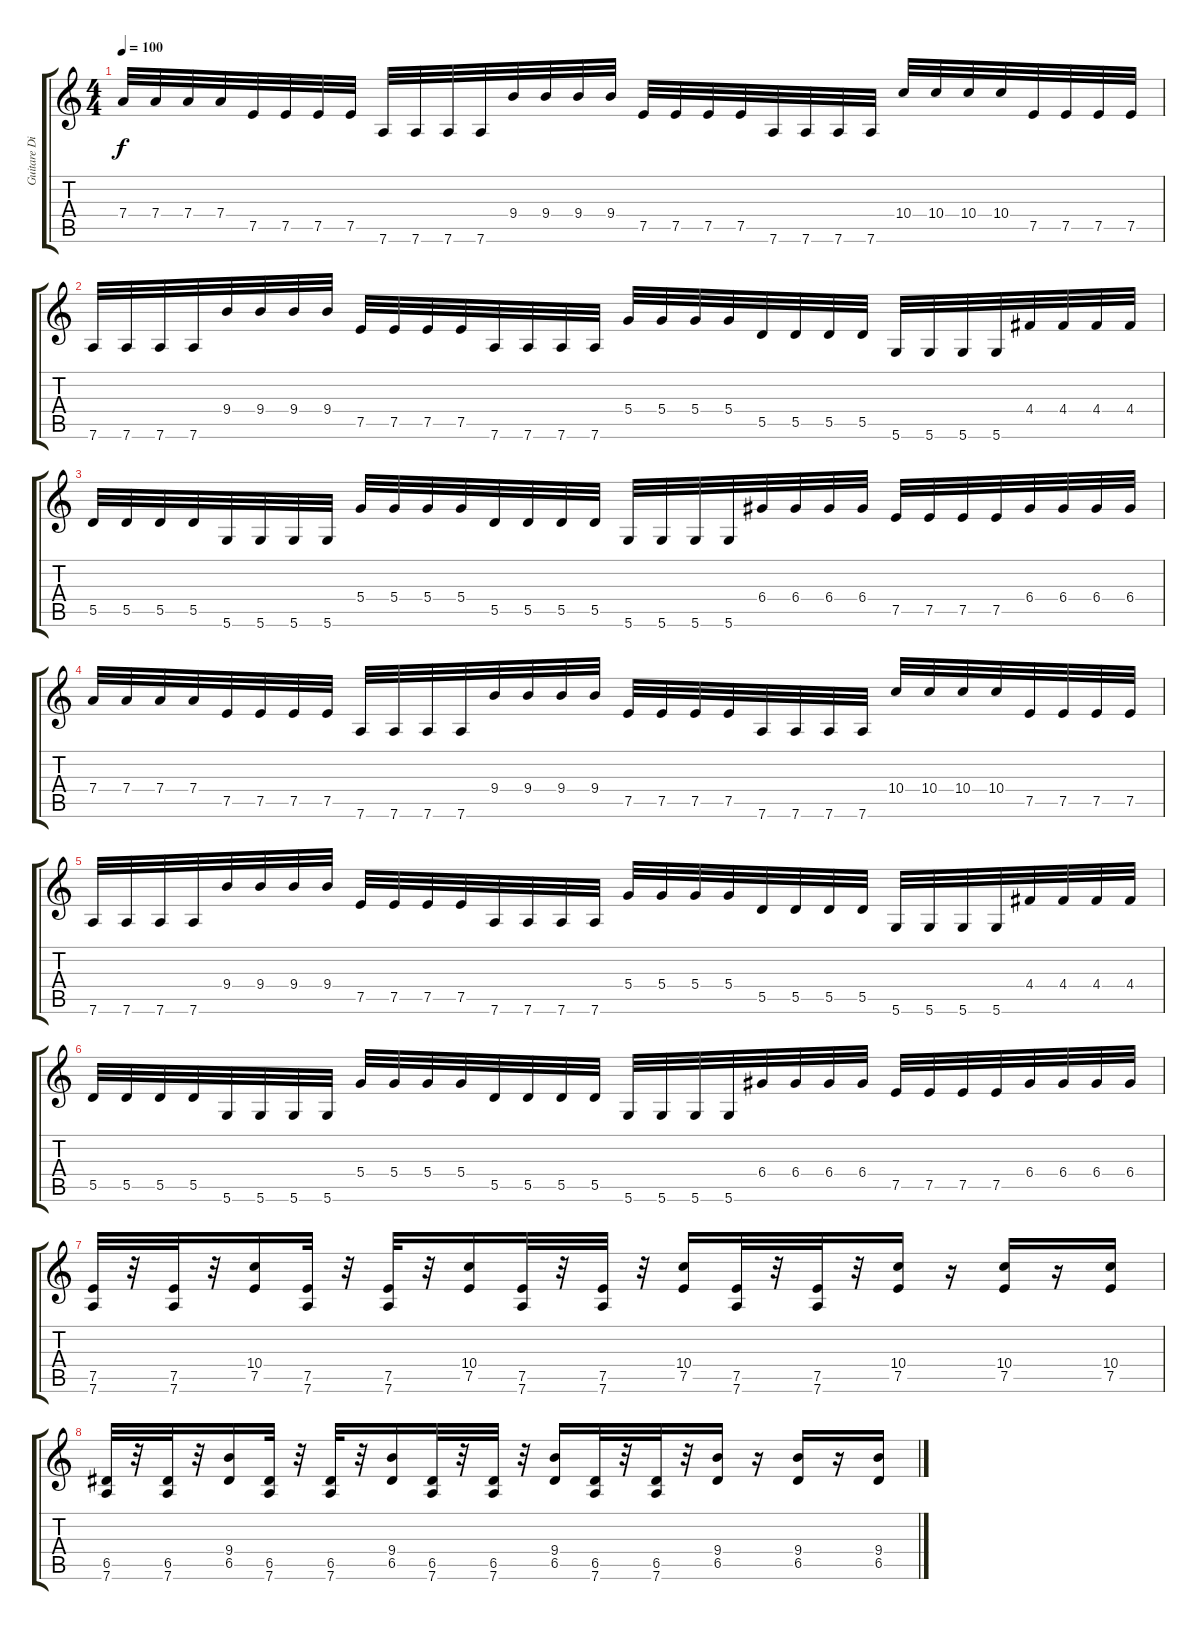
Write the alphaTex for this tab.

\track ("Guitare Distortion 1" "Guitare Di") {instrument distortionguitar}
\staff {score tabs}
\tuning (E4 B3 G3 D3 A2 D2) {hide}
\ts (4 4)
\tempo 100
\clef g2
\ks c
7.4.32{dy f} 7.4.32 7.4.32 7.4.32 7.5.32 7.5.32 7.5.32 7.5.32 7.6.32 7.6.32 7.6.32 7.6.32 9.4.32 9.4.32 9.4.32 9.4.32 7.5.32 7.5.32 7.5.32 7.5.32 7.6.32 7.6.32 7.6.32 7.6.32 10.4.32 10.4.32 10.4.32 10.4.32 7.5.32 7.5.32 7.5.32 7.5.32 |
7.6.32 7.6.32 7.6.32 7.6.32 9.4.32 9.4.32 9.4.32 9.4.32 7.5.32 7.5.32 7.5.32 7.5.32 7.6.32 7.6.32 7.6.32 7.6.32 5.4.32 5.4.32 5.4.32 5.4.32 5.5.32 5.5.32 5.5.32 5.5.32 5.6.32 5.6.32 5.6.32 5.6.32 4.4.32 4.4.32 4.4.32 4.4.32 |
5.5.32 5.5.32 5.5.32 5.5.32 5.6.32 5.6.32 5.6.32 5.6.32 5.4.32 5.4.32 5.4.32 5.4.32 5.5.32 5.5.32 5.5.32 5.5.32 5.6.32 5.6.32 5.6.32 5.6.32 6.4.32 6.4.32 6.4.32 6.4.32 7.5.32 7.5.32 7.5.32 7.5.32 6.4.32 6.4.32 6.4.32 6.4.32 |
7.4.32 7.4.32 7.4.32 7.4.32 7.5.32 7.5.32 7.5.32 7.5.32 7.6.32 7.6.32 7.6.32 7.6.32 9.4.32 9.4.32 9.4.32 9.4.32 7.5.32 7.5.32 7.5.32 7.5.32 7.6.32 7.6.32 7.6.32 7.6.32 10.4.32 10.4.32 10.4.32 10.4.32 7.5.32 7.5.32 7.5.32 7.5.32 |
7.6.32 7.6.32 7.6.32 7.6.32 9.4.32 9.4.32 9.4.32 9.4.32 7.5.32 7.5.32 7.5.32 7.5.32 7.6.32 7.6.32 7.6.32 7.6.32 5.4.32 5.4.32 5.4.32 5.4.32 5.5.32 5.5.32 5.5.32 5.5.32 5.6.32 5.6.32 5.6.32 5.6.32 4.4.32 4.4.32 4.4.32 4.4.32 |
5.5.32 5.5.32 5.5.32 5.5.32 5.6.32 5.6.32 5.6.32 5.6.32 5.4.32 5.4.32 5.4.32 5.4.32 5.5.32 5.5.32 5.5.32 5.5.32 5.6.32 5.6.32 5.6.32 5.6.32 6.4.32 6.4.32 6.4.32 6.4.32 7.5.32 7.5.32 7.5.32 7.5.32 6.4.32 6.4.32 6.4.32 6.4.32 |
(7.5 7.6).32 r.32 (7.5 7.6).32 r.32 (10.4 7.5).16 (7.5 7.6).32 r.32 (7.5 7.6).32 r.32 (10.4 7.5).16 (7.5 7.6).32 r.32 (7.5 7.6).32 r.32 (10.4 7.5).16 (7.5 7.6).32 r.32 (7.5 7.6).32 r.32 (10.4 7.5).16 r.16 (10.4 7.5).16 r.16 (10.4 7.5).16 |
(6.5 7.6).32 r.32 (6.5 7.6).32 r.32 (9.4 6.5).16 (6.5 7.6).32 r.32 (6.5 7.6).32 r.32 (9.4 6.5).16 (6.5 7.6).32 r.32 (6.5 7.6).32 r.32 (9.4 6.5).16 (6.5 7.6).32 r.32 (6.5 7.6).32 r.32 (9.4 6.5).16 r.16 (9.4 6.5).16 r.16 (9.4 6.5).16
